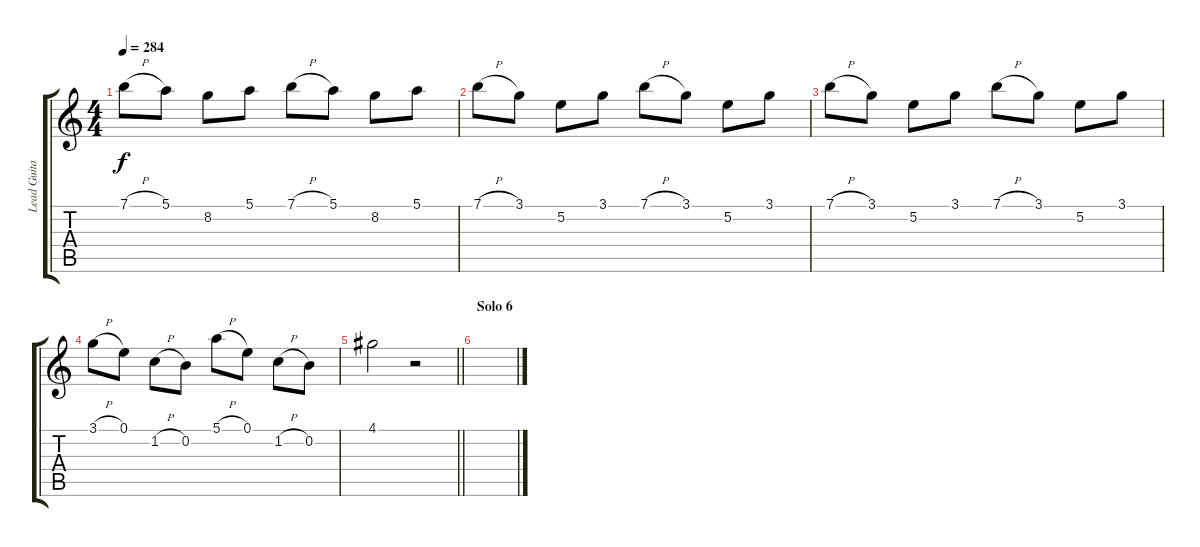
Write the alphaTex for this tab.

\track ("Lead Guitar 2" "Lead Guita") {instrument overdrivenguitar}
\staff {score tabs}
\tuning (E4 B3 G3 D3 A2 E2) {hide}
\ts (4 4)
\tempo 284
\clef g2
\ks c
7.1{h}.8{dy f} 5.1.8 8.2.8 5.1.8 7.1{h}.8 5.1.8 8.2.8 5.1.8 |
7.1{h}.8 3.1.8 5.2.8 3.1.8 7.1{h}.8 3.1.8 5.2.8 3.1.8 |
7.1{h}.8 3.1.8 5.2.8 3.1.8 7.1{h}.8 3.1.8 5.2.8 3.1.8 |
3.1{h}.8 0.1.8 1.2{h}.8 0.2.8 5.1{h}.8 0.1.8 1.2{h}.8 0.2.8 |
\barLineRight lightlight
4.1.2 r.2 |
\section ("" "Solo 6")
